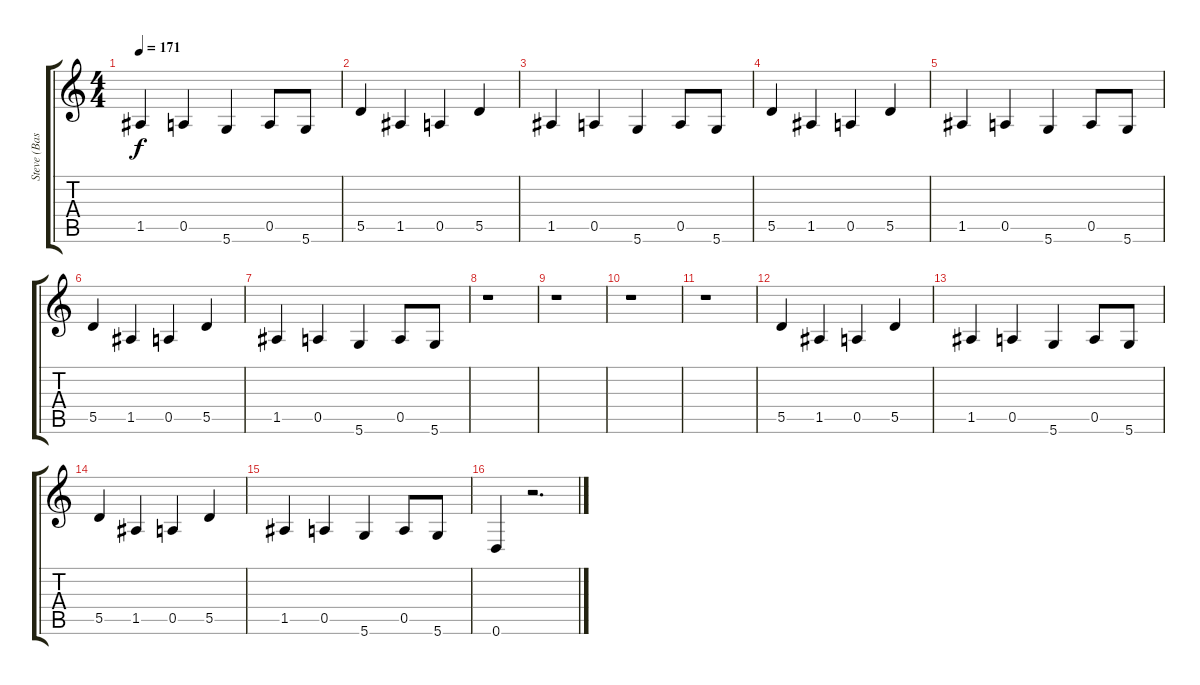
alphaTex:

\track ("Steve (Bass)" "Steve (Bas") {instrument acousticbass}
\staff {score tabs}
\tuning (E4 B3 G3 D3 A2 D2) {hide}
\ts (4 4)
\tempo 171
\clef g2
\ks c
1.5.4{dy f} 0.5.4 5.6.4 0.5.8 5.6.8 |
5.5.4 1.5.4 0.5.4 5.5.4 |
1.5.4 0.5.4 5.6.4 0.5.8 5.6.8 |
5.5.4 1.5.4 0.5.4 5.5.4 |
1.5.4 0.5.4 5.6.4 0.5.8 5.6.8 |
5.5.4 1.5.4 0.5.4 5.5.4 |
1.5.4 0.5.4 5.6.4 0.5.8 5.6.8 |
r.1 |
r.1 |
r.1 |
r.1 |
5.5.4 1.5.4 0.5.4 5.5.4 |
1.5.4 0.5.4 5.6.4 0.5.8 5.6.8 |
5.5.4 1.5.4 0.5.4 5.5.4 |
1.5.4 0.5.4 5.6.4 0.5.8 5.6.8 |
0.6.4 r.2{d}
